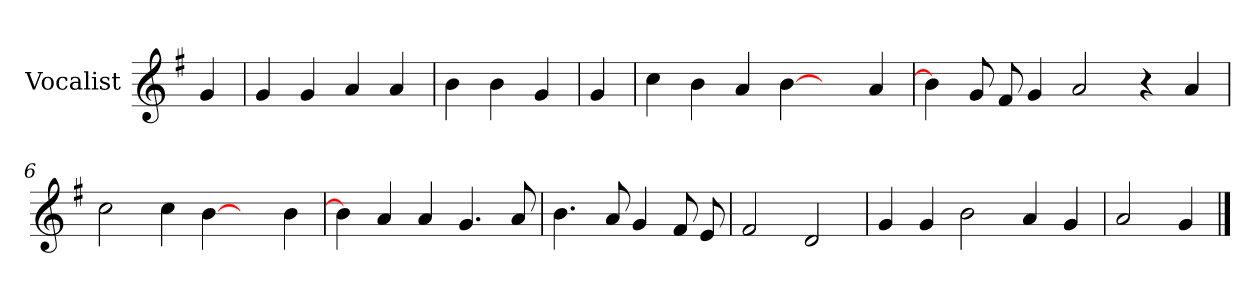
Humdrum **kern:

**kern
*part1
*staff1
*I"Vocalist
*k[f#]
*G:
=
4g
=1
4g
4g
4a
4a
=2
4b
4b
4g
=3
4g
=4
4cc
4b
4a
[4b
4ryy
4a
=5
4b]
8g
8f#
4g
2a
4r
4a
=6
2cc
4cc
[4b
4ryy
4b
=7
4b]
4a
4a
4.g
8a
=8
4.b
8a
4g
8f#
8e
=9
2f#
2d
=10
4g
4g
2b
4a
4g
=11
2a
4g
==
*-
